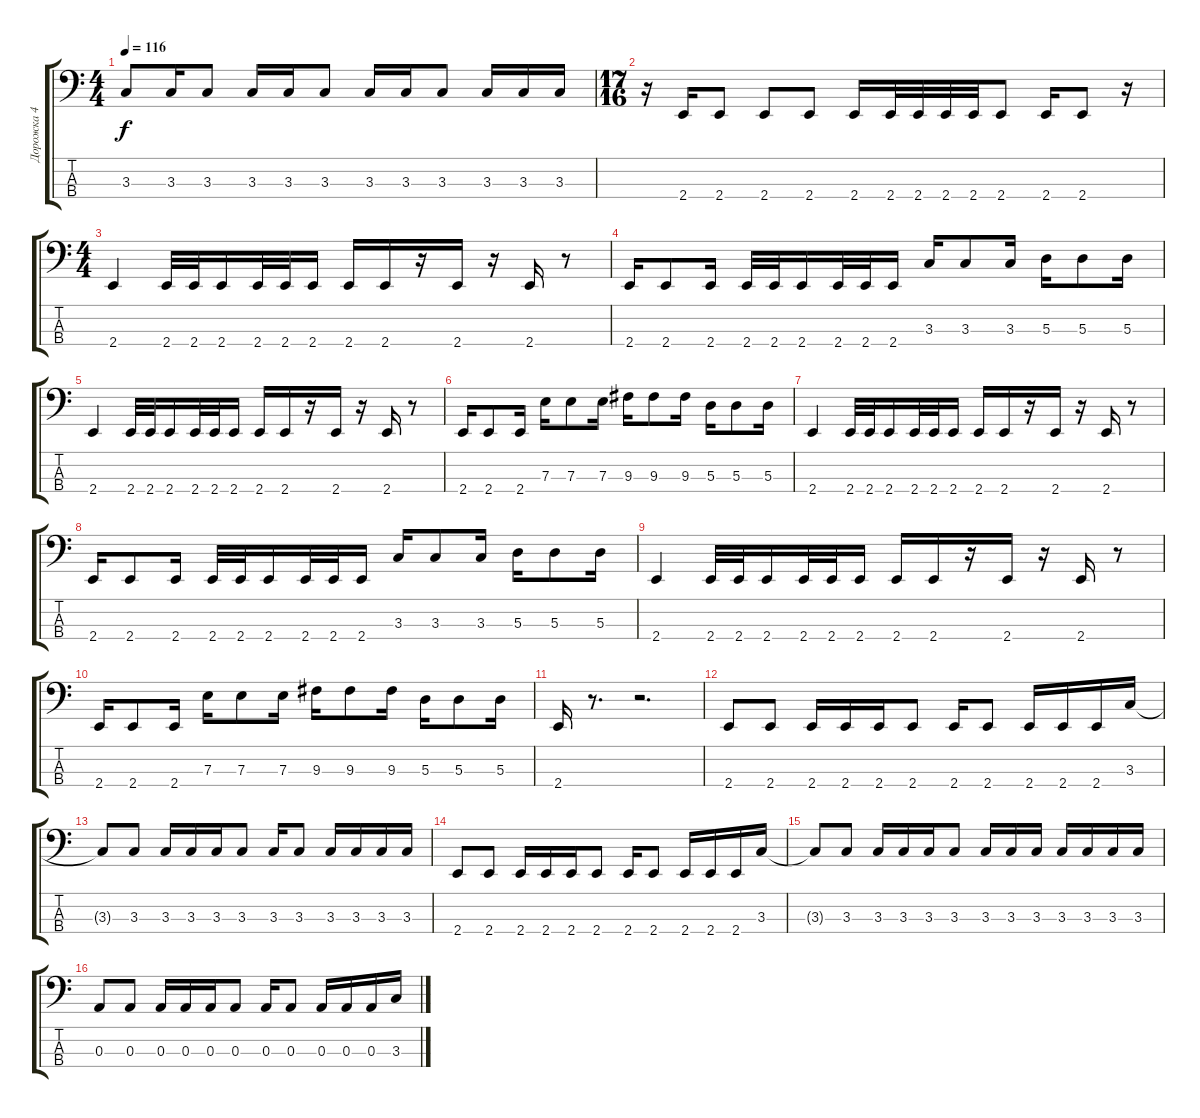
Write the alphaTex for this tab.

\track ("Дорожка 4" "Дорожка 4") {instrument electricbasspick}
\staff {score tabs}
\tuning (G2 D2 A1 D1) {hide}
\ts (4 4)
\tempo 116
\clef f4
\ks c
3.3.8{dy f} 3.3.16 3.3.8 3.3.16 3.3.16 3.3.8 3.3.16 3.3.16 3.3.8 3.3.16 3.3.16 3.3.16 |
\ts (17 16)
r.16 2.4.16 2.4.8 2.4.8 2.4.8 2.4.16 2.4.32 2.4.32 2.4.32 2.4.32 2.4.8 2.4.16 2.4.8 r.16 |
\ts (4 4)
2.4.4 2.4.32 2.4.32 2.4.16 2.4.32 2.4.32 2.4.16 2.4.16 2.4.16 r.16 2.4.16 r.16 2.4.16 r.8 |
2.4.16 2.4.8 2.4.16 2.4.32 2.4.32 2.4.16 2.4.32 2.4.32 2.4.16 3.3.16 3.3.8 3.3.16 5.3.16 5.3.8 5.3.16 |
2.4.4 2.4.32 2.4.32 2.4.16 2.4.32 2.4.32 2.4.16 2.4.16 2.4.16 r.16 2.4.16 r.16 2.4.16 r.8 |
2.4.16 2.4.8 2.4.16 7.3.16 7.3.8 7.3.16 9.3.16 9.3.8 9.3.16 5.3.16 5.3.8 5.3.16 |
2.4.4 2.4.32 2.4.32 2.4.16 2.4.32 2.4.32 2.4.16 2.4.16 2.4.16 r.16 2.4.16 r.16 2.4.16 r.8 |
2.4.16 2.4.8 2.4.16 2.4.32 2.4.32 2.4.16 2.4.32 2.4.32 2.4.16 3.3.16 3.3.8 3.3.16 5.3.16 5.3.8 5.3.16 |
2.4.4 2.4.32 2.4.32 2.4.16 2.4.32 2.4.32 2.4.16 2.4.16 2.4.16 r.16 2.4.16 r.16 2.4.16 r.8 |
2.4.16 2.4.8 2.4.16 7.3.16 7.3.8 7.3.16 9.3.16 9.3.8 9.3.16 5.3.16 5.3.8 5.3.16 |
2.4.16 r.8{d} r.2{d} |
2.4.8 2.4.8 2.4.16 2.4.16 2.4.16 2.4.8 2.4.16 2.4.8 2.4.16 2.4.16 2.4.16 3.3.16 |
3.3{t}.8 3.3.8 3.3.16 3.3.16 3.3.16 3.3.8 3.3.16 3.3.8 3.3.16 3.3.16 3.3.16 3.3.16 |
2.4.8 2.4.8 2.4.16 2.4.16 2.4.16 2.4.8 2.4.16 2.4.8 2.4.16 2.4.16 2.4.16 3.3.16 |
3.3{t}.8 3.3.8 3.3.16 3.3.16 3.3.16 3.3.8 3.3.16 3.3.16 3.3.16 3.3.16 3.3.16 3.3.16 3.3.16 |
0.3.8 0.3.8 0.3.16 0.3.16 0.3.16 0.3.8 0.3.16 0.3.8 0.3.16 0.3.16 0.3.16 3.3.16
